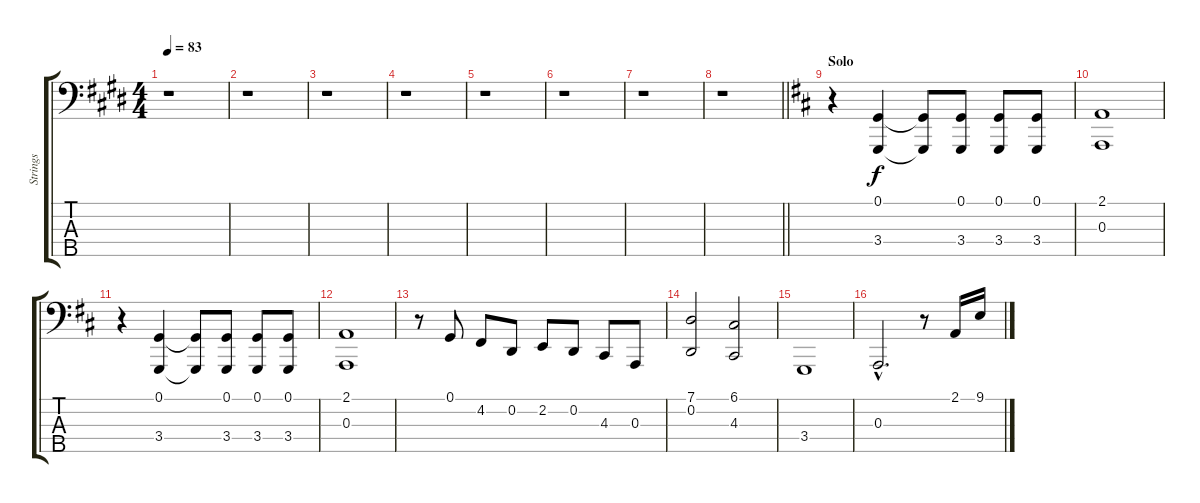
\track ("Strings" "Strings") {instrument stringensemble1}
\staff {score tabs}
\tuning (G2 D2 A1 E1 B0) {hide}
\ts (4 4)
\tempo 83
\clef f4
\ks e
r.1{dy f} |
r.1 |
r.1 |
r.1 |
r.1 |
r.1 |
r.1 |
\barLineRight lightlight
r.1 |
\section ("" "Solo")
\ks d
r.4 (0.1 3.4).4 (0.1{t} 3.4{t}).8 (0.1 3.4).8 (0.1 3.4).8 (0.1 3.4).8 |
(2.1 0.3).1 |
r.4 (0.1 3.4).4 (0.1{t} 3.4{t}).8 (0.1 3.4).8 (0.1 3.4).8 (0.1 3.4).8 |
(2.1 0.3).1 |
r.8 0.1.8 4.2.8 0.2.8 2.2.8 0.2.8 4.3.8 0.3.8 |
(7.1 0.2).2 (6.1 4.3).2 |
3.4.1 |
0.3{hac}.2{d} r.8 2.1.16 9.1.16
